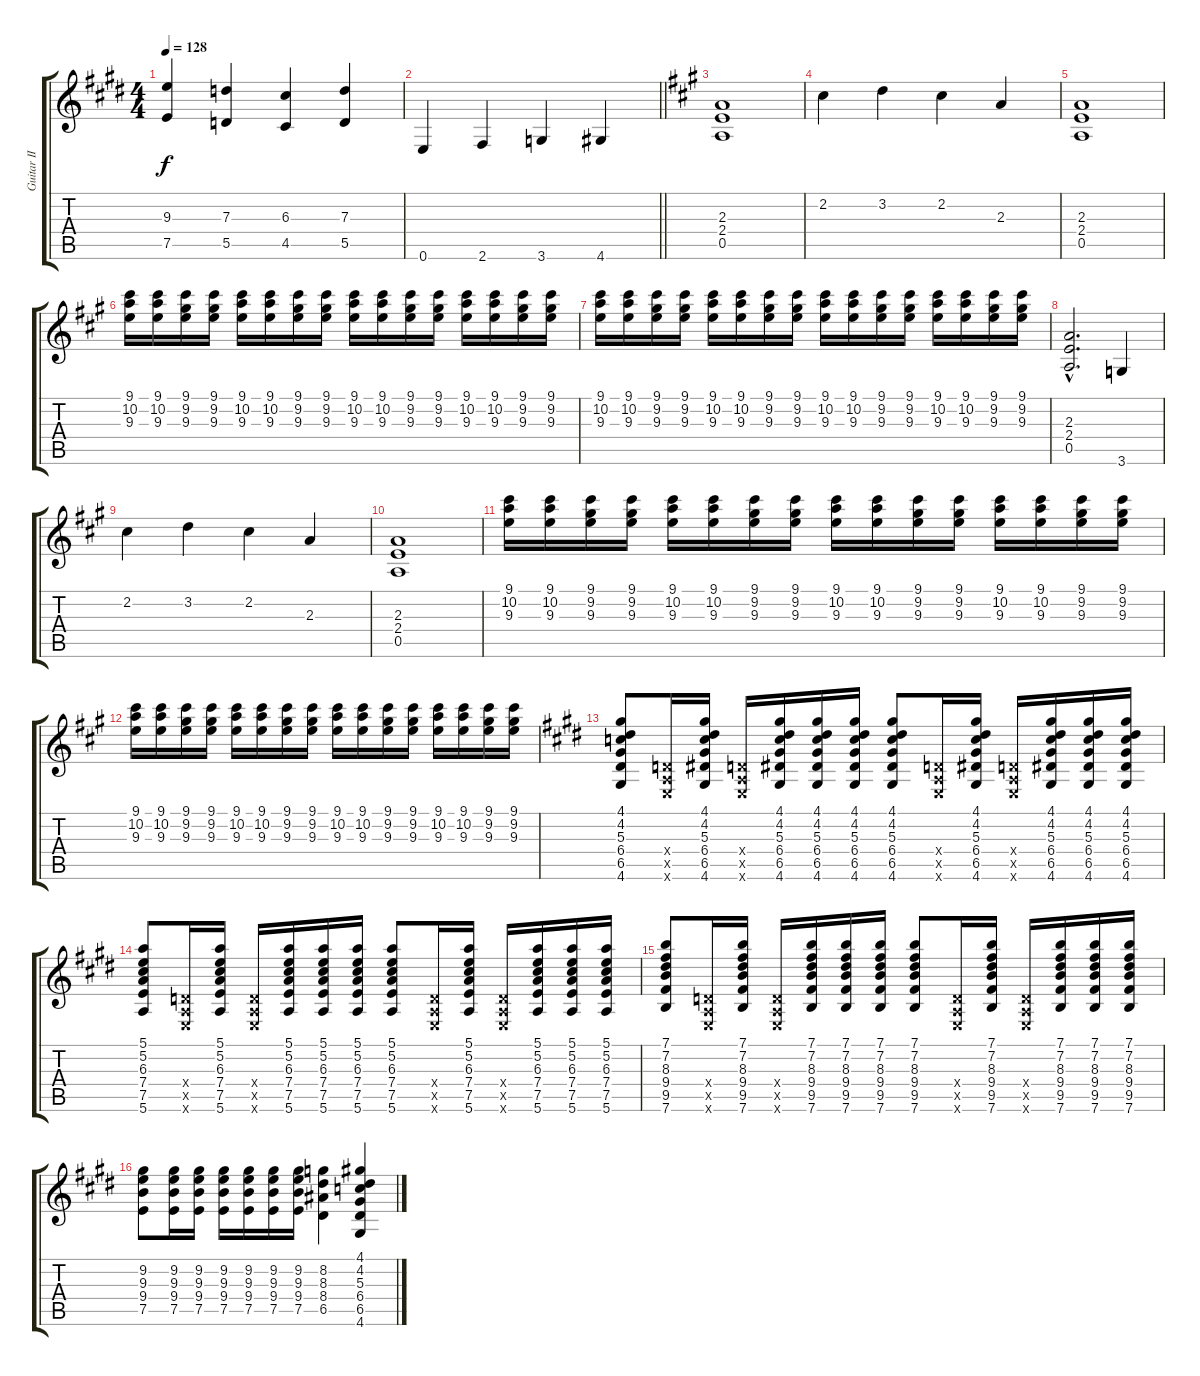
\track ("Guitar II" "Guitar II") {instrument distortionguitar}
\staff {score tabs}
\tuning (E4 B3 G3 D3 A2 E2) {hide}
\ts (4 4)
\tempo 128
\clef g2
\ks e
(9.3 7.5).4{dy f} (7.3 5.5).4 (6.3 4.5).4 (7.3 5.5).4 |
\barLineRight lightlight
0.6.4 2.6.4 3.6.4 4.6.4 |
\ks a
(2.3 2.4 0.5).1 |
2.2.4 3.2.4 2.2.4 2.3.4 |
(2.3 2.4 0.5).1 |
(9.1 10.2 9.3).16 (9.1 10.2 9.3).16 (9.1 9.2 9.3).16 (9.1 9.2 9.3).16 (9.1 10.2 9.3).16 (9.1 10.2 9.3).16 (9.1 9.2 9.3).16 (9.1 9.2 9.3).16 (9.1 10.2 9.3).16 (9.1 10.2 9.3).16 (9.1 9.2 9.3).16 (9.1 9.2 9.3).16 (9.1 10.2 9.3).16 (9.1 10.2 9.3).16 (9.1 9.2 9.3).16 (9.1 9.2 9.3).16 |
(9.1 10.2 9.3).16 (9.1 10.2 9.3).16 (9.1 9.2 9.3).16 (9.1 9.2 9.3).16 (9.1 10.2 9.3).16 (9.1 10.2 9.3).16 (9.1 9.2 9.3).16 (9.1 9.2 9.3).16 (9.1 10.2 9.3).16 (9.1 10.2 9.3).16 (9.1 9.2 9.3).16 (9.1 9.2 9.3).16 (9.1 10.2 9.3).16 (9.1 10.2 9.3).16 (9.1 9.2 9.3).16 (9.1 9.2 9.3).16 |
(2.3{hac} 2.4{hac} 0.5{hac}).2{d} 3.6.4 |
2.2.4 3.2.4 2.2.4 2.3.4 |
(2.3 2.4 0.5).1 |
(9.1 10.2 9.3).16 (9.1 10.2 9.3).16 (9.1 9.2 9.3).16 (9.1 9.2 9.3).16 (9.1 10.2 9.3).16 (9.1 10.2 9.3).16 (9.1 9.2 9.3).16 (9.1 9.2 9.3).16 (9.1 10.2 9.3).16 (9.1 10.2 9.3).16 (9.1 9.2 9.3).16 (9.1 9.2 9.3).16 (9.1 10.2 9.3).16 (9.1 10.2 9.3).16 (9.1 9.2 9.3).16 (9.1 9.2 9.3).16 |
(9.1 10.2 9.3).16 (9.1 10.2 9.3).16 (9.1 9.2 9.3).16 (9.1 9.2 9.3).16 (9.1 10.2 9.3).16 (9.1 10.2 9.3).16 (9.1 9.2 9.3).16 (9.1 9.2 9.3).16 (9.1 10.2 9.3).16 (9.1 10.2 9.3).16 (9.1 9.2 9.3).16 (9.1 9.2 9.3).16 (9.1 10.2 9.3).16 (9.1 10.2 9.3).16 (9.1 9.2 9.3).16 (9.1 9.2 9.3).16 |
\ks e
(4.1 4.2 5.3 6.4 6.5 4.6).8 (0.4{x} 0.5{x} 0.6{x}).16 (4.1 4.2 5.3 6.4 6.5 4.6).16 (0.4{x} 0.5{x} 0.6{x}).16 (4.1 4.2 5.3 6.4 6.5 4.6).16 (4.1 4.2 5.3 6.4 6.5 4.6).16 (4.1 4.2 5.3 6.4 6.5 4.6).16 (4.1 4.2 5.3 6.4 6.5 4.6).8 (0.4{x} 0.5{x} 0.6{x}).16 (4.1 4.2 5.3 6.4 6.5 4.6).16 (0.4{x} 0.5{x} 0.6{x}).16 (4.1 4.2 5.3 6.4 6.5 4.6).16 (4.1 4.2 5.3 6.4 6.5 4.6).16 (4.1 4.2 5.3 6.4 6.5 4.6).16 |
(5.1 5.2 6.3 7.4 7.5 5.6).8 (0.4{x} 0.5{x} 0.6{x}).16 (5.1 5.2 6.3 7.4 7.5 5.6).16 (0.4{x} 0.5{x} 0.6{x}).16 (5.1 5.2 6.3 7.4 7.5 5.6).16 (5.1 5.2 6.3 7.4 7.5 5.6).16 (5.1 5.2 6.3 7.4 7.5 5.6).16 (5.1 5.2 6.3 7.4 7.5 5.6).8 (0.4{x} 0.5{x} 0.6{x}).16 (5.1 5.2 6.3 7.4 7.5 5.6).16 (0.4{x} 0.5{x} 0.6{x}).16 (5.1 5.2 6.3 7.4 7.5 5.6).16 (5.1 5.2 6.3 7.4 7.5 5.6).16 (5.1 5.2 6.3 7.4 7.5 5.6).16 |
(7.1 7.2 8.3 9.4 9.5 7.6).8 (0.4{x} 0.5{x} 0.6{x}).16 (7.1 7.2 8.3 9.4 9.5 7.6).16 (0.4{x} 0.5{x} 0.6{x}).16 (7.1 7.2 8.3 9.4 9.5 7.6).16 (7.1 7.2 8.3 9.4 9.5 7.6).16 (7.1 7.2 8.3 9.4 9.5 7.6).16 (7.1 7.2 8.3 9.4 9.5 7.6).8 (0.4{x} 0.5{x} 0.6{x}).16 (7.1 7.2 8.3 9.4 9.5 7.6).16 (0.4{x} 0.5{x} 0.6{x}).16 (7.1 7.2 8.3 9.4 9.5 7.6).16 (7.1 7.2 8.3 9.4 9.5 7.6).16 (7.1 7.2 8.3 9.4 9.5 7.6).16 |
(9.2 9.3 9.4 7.5).8 (9.2 9.3 9.4 7.5).16 (9.2 9.3 9.4 7.5).16 (9.2 9.3 9.4 7.5).16 (9.2 9.3 9.4 7.5).16 (9.2 9.3 9.4 7.5).16 (9.2 9.3 9.4 7.5).16 (8.2 8.3 8.4 6.5).4 (4.1 4.2 5.3 6.4 6.5 4.6).4
